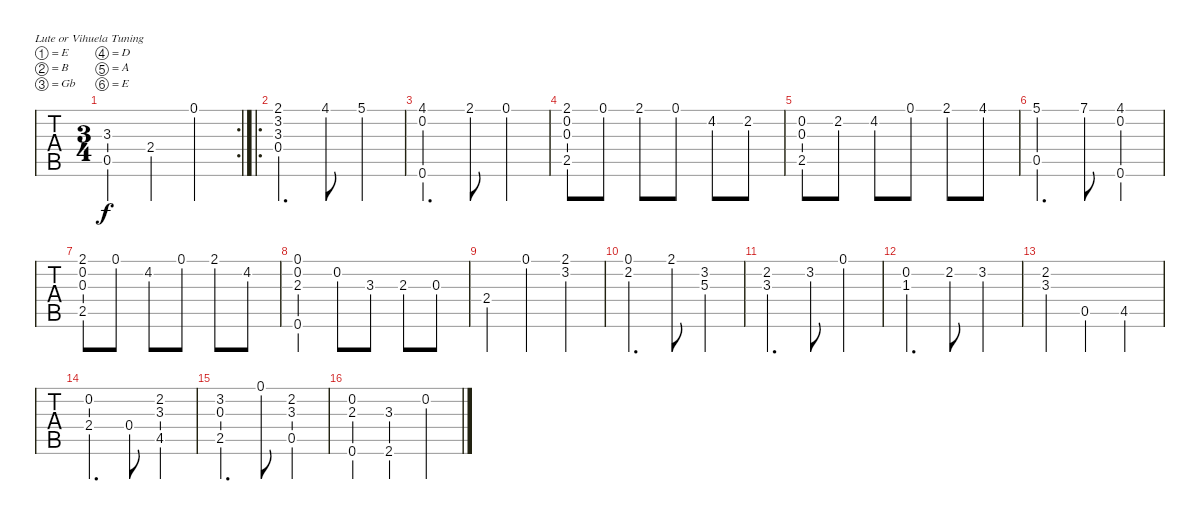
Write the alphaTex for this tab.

\bracketExtendMode groupsimilarinstruments
\singleTrackTrackNamePolicy hidden
\multiTrackTrackNamePolicy hidden
\firstSystemTrackNameOrientation horizontal
\otherSystemsTrackNameOrientation horizontal
\track ("Guitar Standard" "Guitar Sta") {instrument acousticguitarsteel}
\staff {tabs}
\tuning (E4 B3 Gb3 D3 A2 E2)
\rc 2
\ts (3 4)
\tempo (120 hide)
\clef g2
\ks c
(3.3 0.5).4{dy f} 2.4.4 0.1.4 |
\ro
(2.1 3.2 3.3 0.4).4{d} 4.1.8 5.1.4 |
(4.1 0.2 0.6).4{d} 2.1.8 0.1.4 |
(2.1 0.2 0.3 2.5).8 0.1.8 2.1.8 0.1.8 4.2.8 2.2.8 |
(0.2 0.3 2.5).8 2.2.8 4.2.8 0.1.8 2.1.8 4.1.8 |
(5.1 0.5).4{d} 7.1.8 (4.1 0.2 0.6).4 |
(2.1 0.2 0.3 2.5).8 0.1.8 4.2.8 0.1.8 2.1.8 4.2.8 |
(0.1 0.2 2.3 0.6).4 0.2.8 3.3.8 2.3.8 0.3.8 |
2.4.4 0.1.4 (2.1 3.2).4 |
(0.1 2.2).4{d} 2.1.8 (3.2 5.3).4 |
(2.2 3.3).4{d} 3.2.8 0.1.4 |
(0.2 1.3).4{d} 2.2.8 3.2.4 |
(2.2 3.3).4 0.5.4 4.5.4 |
(0.2 2.4).4{d} 0.4.8 (4.5 3.3 2.2).4 |
(3.2 0.3 2.5).4{d} 0.1.8 (2.2 3.3 0.5).4 |
(0.2 2.3 0.6).4 (3.3 2.6).4 0.2.4
